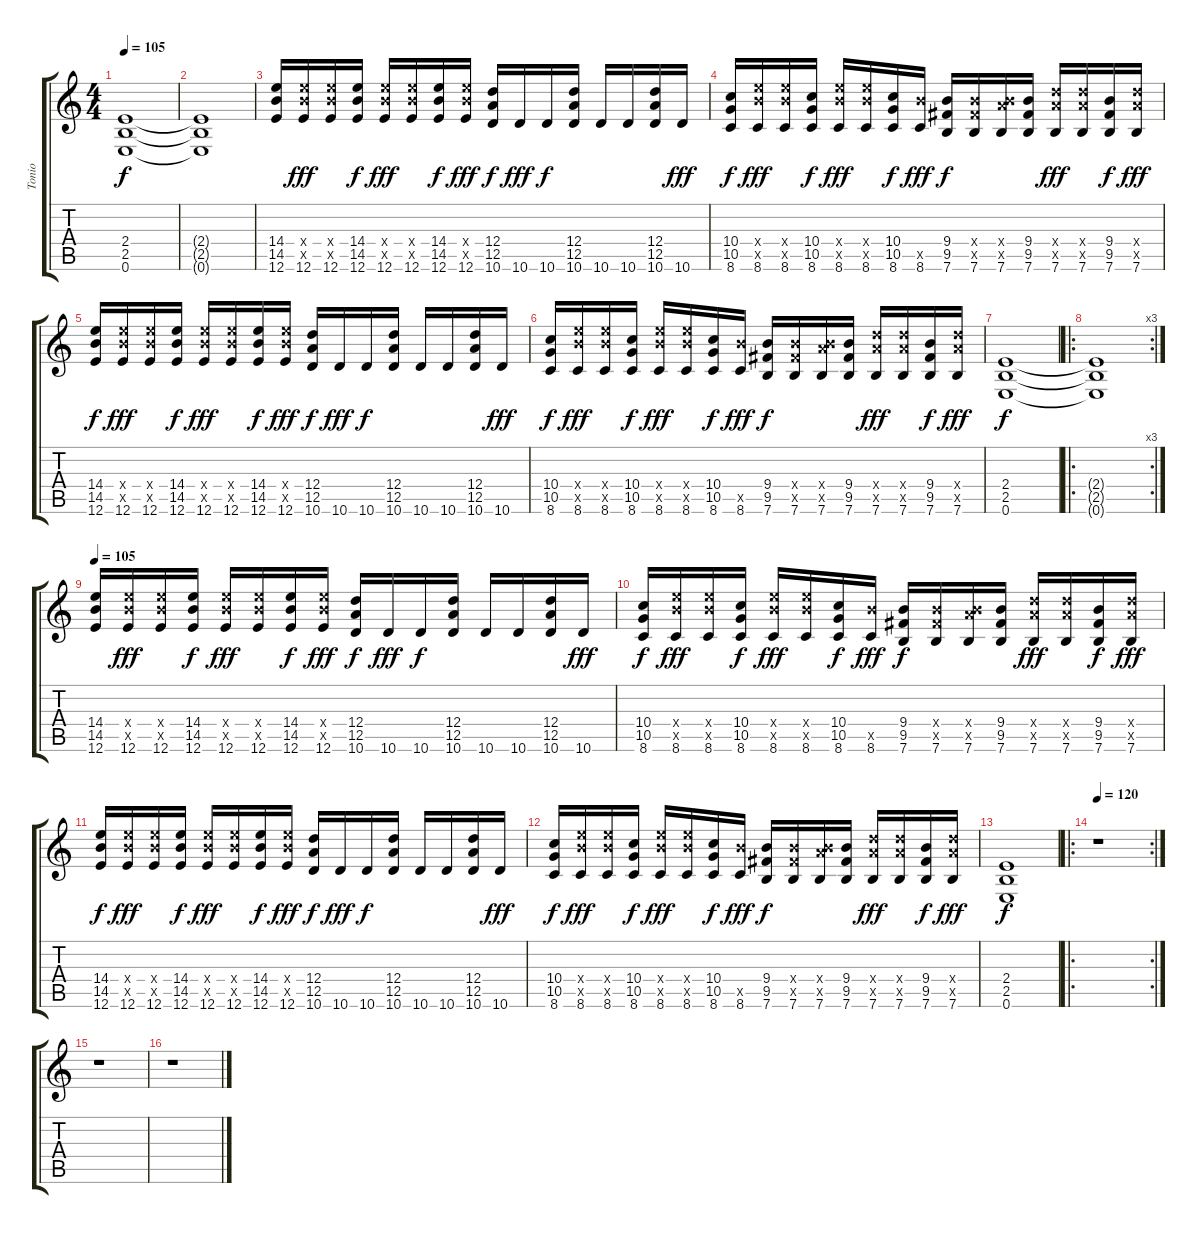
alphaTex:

\track ("Tonio" "Tonio") {instrument distortionguitar}
\staff {score tabs}
\tuning (E4 B3 G3 D3 A2 E2) {hide}
\ts (4 4)
\tempo 105
\clef g2
\ks c
(2.4{t} 2.5{t} 0.6{t}).1{dy f} |
(2.4{t} 2.5{t} 0.6{t}).1 |
(14.4 14.5 12.6).16 (14.4{x} 14.5{x} 12.6).16{dy fff} (14.4{x} 14.5{x} 12.6).16 (14.4 14.5 12.6).16{dy f} (14.4{x} 14.5{x} 12.6).16{dy fff} (14.4{x} 14.5{x} 12.6).16 (14.4 14.5 12.6).16{dy f} (14.4{x} 14.5{x} 12.6).16{dy fff} (12.4 12.5 10.6).16{dy f} 10.6.16{dy fff} 10.6.16{dy f} (12.4 12.5 10.6).16 10.6.16 10.6.16 (12.4 12.5 10.6).16 10.6.16{dy fff} |
(10.4 10.5 8.6).16{dy f} (14.4{x} 14.5{x} 8.6).16{dy fff} (14.4{x} 14.5{x} 8.6).16 (10.4 10.5 8.6).16{dy f} (14.4{x} 14.5{x} 8.6).16{dy fff} (14.4{x} 14.5{x} 8.6).16 (10.4 10.5 8.6).16{dy f} (14.5{x} 8.6).16{dy fff} (9.4 9.5 7.6).16{dy f} (9.4{x} 9.5{x} 7.6).16 (9.4{x} 12.5{x} 7.6).16 (9.4 9.5 7.6).16 (12.4{x} 12.5{x} 7.6).16{dy fff} (12.4{x} 12.5{x} 7.6).16 (9.4 9.5 7.6).16{dy f} (12.4{x} 12.5{x} 7.6).16{dy fff} |
(14.4 14.5 12.6).16{dy f} (14.4{x} 14.5{x} 12.6).16{dy fff} (14.4{x} 14.5{x} 12.6).16 (14.4 14.5 12.6).16{dy f} (14.4{x} 14.5{x} 12.6).16{dy fff} (14.4{x} 14.5{x} 12.6).16 (14.4 14.5 12.6).16{dy f} (14.4{x} 14.5{x} 12.6).16{dy fff} (12.4 12.5 10.6).16{dy f} 10.6.16{dy fff} 10.6.16{dy f} (12.4 12.5 10.6).16 10.6.16 10.6.16 (12.4 12.5 10.6).16 10.6.16{dy fff} |
(10.4 10.5 8.6).16{dy f} (14.4{x} 14.5{x} 8.6).16{dy fff} (14.4{x} 14.5{x} 8.6).16 (10.4 10.5 8.6).16{dy f} (14.4{x} 14.5{x} 8.6).16{dy fff} (14.4{x} 14.5{x} 8.6).16 (10.4 10.5 8.6).16{dy f} (14.5{x} 8.6).16{dy fff} (9.4 9.5 7.6).16{dy f} (9.4{x} 9.5{x} 7.6).16 (9.4{x} 12.5{x} 7.6).16 (9.4 9.5 7.6).16 (12.4{x} 12.5{x} 7.6).16{dy fff} (12.4{x} 12.5{x} 7.6).16 (9.4 9.5 7.6).16{dy f} (12.4{x} 12.5{x} 7.6).16{dy fff} |
(2.4 2.5 0.6).1{dy f} |
\ro
\rc 3
(2.4{t} 2.5{t} 0.6{t}).1 |
\tempo 105
(14.4 14.5 12.6).16 (14.4{x} 14.5{x} 12.6).16{dy fff} (14.4{x} 14.5{x} 12.6).16 (14.4 14.5 12.6).16{dy f} (14.4{x} 14.5{x} 12.6).16{dy fff} (14.4{x} 14.5{x} 12.6).16 (14.4 14.5 12.6).16{dy f} (14.4{x} 14.5{x} 12.6).16{dy fff} (12.4 12.5 10.6).16{dy f} 10.6.16{dy fff} 10.6.16{dy f} (12.4 12.5 10.6).16 10.6.16 10.6.16 (12.4 12.5 10.6).16 10.6.16{dy fff} |
(10.4 10.5 8.6).16{dy f} (14.4{x} 14.5{x} 8.6).16{dy fff} (14.4{x} 14.5{x} 8.6).16 (10.4 10.5 8.6).16{dy f} (14.4{x} 14.5{x} 8.6).16{dy fff} (14.4{x} 14.5{x} 8.6).16 (10.4 10.5 8.6).16{dy f} (14.5{x} 8.6).16{dy fff} (9.4 9.5 7.6).16{dy f} (9.4{x} 9.5{x} 7.6).16 (9.4{x} 12.5{x} 7.6).16 (9.4 9.5 7.6).16 (12.4{x} 12.5{x} 7.6).16{dy fff} (12.4{x} 12.5{x} 7.6).16 (9.4 9.5 7.6).16{dy f} (12.4{x} 12.5{x} 7.6).16{dy fff} |
(14.4 14.5 12.6).16{dy f} (14.4{x} 14.5{x} 12.6).16{dy fff} (14.4{x} 14.5{x} 12.6).16 (14.4 14.5 12.6).16{dy f} (14.4{x} 14.5{x} 12.6).16{dy fff} (14.4{x} 14.5{x} 12.6).16 (14.4 14.5 12.6).16{dy f} (14.4{x} 14.5{x} 12.6).16{dy fff} (12.4 12.5 10.6).16{dy f} 10.6.16{dy fff} 10.6.16{dy f} (12.4 12.5 10.6).16 10.6.16 10.6.16 (12.4 12.5 10.6).16 10.6.16{dy fff} |
(10.4 10.5 8.6).16{dy f} (14.4{x} 14.5{x} 8.6).16{dy fff} (14.4{x} 14.5{x} 8.6).16 (10.4 10.5 8.6).16{dy f} (14.4{x} 14.5{x} 8.6).16{dy fff} (14.4{x} 14.5{x} 8.6).16 (10.4 10.5 8.6).16{dy f} (14.5{x} 8.6).16{dy fff} (9.4 9.5 7.6).16{dy f} (9.4{x} 9.5{x} 7.6).16 (9.4{x} 12.5{x} 7.6).16 (9.4 9.5 7.6).16 (12.4{x} 12.5{x} 7.6).16{dy fff} (12.4{x} 12.5{x} 7.6).16 (9.4 9.5 7.6).16{dy f} (12.4{x} 12.5{x} 7.6).16{dy fff} |
(2.4 2.5 0.6).1{dy f} |
\ro
\rc 2
\tempo 120
r.1 |
r.1 |
r.1
